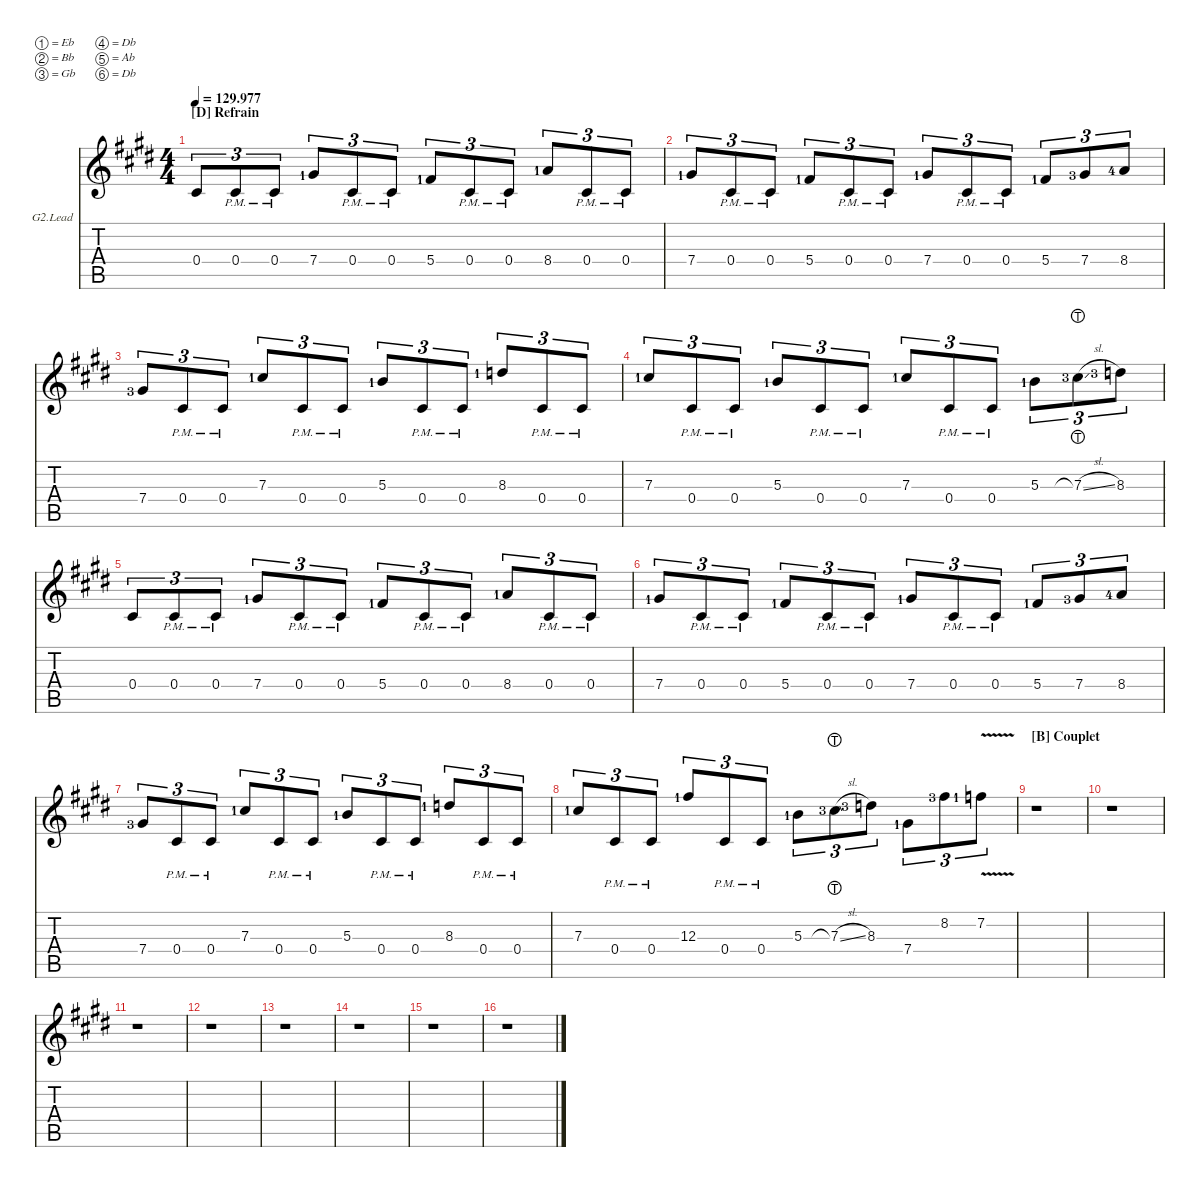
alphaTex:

\defaultSystemsLayout 4
\hideDynamics
\bracketExtendMode nobrackets
\firstSystemTrackNameOrientation horizontal
\track ("GTR2_Lead-Solo" "G2.Lead") {defaultSystemsLayout 4 instrument distortionguitar}
\staff {score tabs}
\tuning (Eb4 Bb3 Gb3 Db3 Ab2 Db2)
\ts (4 4)
\section ("D" "Refrain")
\tempo
129.977
\accidentals auto
\clef g2
\ottava regular
\simile none
\ks e
0.4{acc #}.8{tu (3 2) dy mf beam Up} 0.4{pm acc #}.8{tu (3 2) beam Up} 0.4{pm acc #}.8{tu (3 2) beam Up} 7.4{lf 2 acc #}.8{tu (3 2) beam Up} 0.4{pm acc #}.8{tu (3 2) beam Up} 0.4{pm acc #}.8{tu (3 2) beam Up} 5.4{lf 2 acc #}.8{tu (3 2) beam Up} 0.4{pm acc #}.8{tu (3 2) beam Up} 0.4{pm acc #}.8{tu (3 2) beam Up} 8.4{lf 2 acc forcenatural}.8{tu (3 2) beam Up} 0.4{pm acc #}.8{tu (3 2) beam Up} 0.4{pm acc #}.8{tu (3 2) beam Up} |
7.4{lf 2 acc #}.8{tu (3 2) beam Up} 0.4{pm acc #}.8{tu (3 2) beam Up} 0.4{pm acc #}.8{tu (3 2) beam Up} 5.4{lf 2 acc #}.8{tu (3 2) beam Up} 0.4{pm acc #}.8{tu (3 2) beam Up} 0.4{pm acc #}.8{tu (3 2) beam Up} 7.4{lf 2 acc #}.8{tu (3 2) beam Up} 0.4{pm acc #}.8{tu (3 2) beam Up} 0.4{pm acc #}.8{tu (3 2) beam Up} 5.4{lf 2 acc #}.8{tu (3 2) beam Up} 7.4{lf 4 acc #}.8{tu (3 2) beam Up} 8.4{lf 5 acc forcenatural}.8{tu (3 2) beam Up} |
7.4{lf 4 acc #}.8{tu (3 2) beam Up} 0.4{pm acc #}.8{tu (3 2) beam Up} 0.4{pm acc #}.8{tu (3 2) beam Up} 7.3{lf 2 acc #}.8{tu (3 2) beam Up} 0.4{pm acc #}.8{tu (3 2) beam Up} 0.4{pm acc #}.8{tu (3 2) beam Up} 5.3{lf 2 acc forcenatural}.8{tu (3 2) beam Up} 0.4{pm acc #}.8{tu (3 2) beam Up} 0.4{pm acc #}.8{tu (3 2) beam Up} 8.3{lf 2 acc forcenatural}.8{tu (3 2) beam Up} 0.4{pm acc #}.8{tu (3 2) beam Up} 0.4{pm acc #}.8{tu (3 2) beam Up} |
7.3{lf 2 acc #}.8{tu (3 2) beam Up} 0.4{pm acc #}.8{tu (3 2) beam Up} 0.4{pm acc #}.8{tu (3 2) beam Up} 5.3{lf 2 acc forcenatural}.8{tu (3 2) beam Up} 0.4{pm acc #}.8{tu (3 2) beam Up} 0.4{pm acc #}.8{tu (3 2) beam Up} 7.3{lf 2 acc #}.8{tu (3 2) beam Up} 0.4{pm acc #}.8{tu (3 2) beam Up} 0.4{pm acc #}.8{tu (3 2) beam Up} 5.3{lf 2 acc forcenatural}.8{tu (3 2) beam Down} 7.3{sl lht lf 4 acc #}.8{tu (3 2) beam Down} 8.3{lf 4 acc forcenatural}.8{tu (3 2) beam Down} |
0.4{acc #}.8{tu (3 2) beam Up} 0.4{pm acc #}.8{tu (3 2) beam Up} 0.4{pm acc #}.8{tu (3 2) beam Up} 7.4{lf 2 acc #}.8{tu (3 2) beam Up} 0.4{pm acc #}.8{tu (3 2) beam Up} 0.4{pm acc #}.8{tu (3 2) beam Up} 5.4{lf 2 acc #}.8{tu (3 2) beam Up} 0.4{pm acc #}.8{tu (3 2) beam Up} 0.4{pm acc #}.8{tu (3 2) beam Up} 8.4{lf 2 acc forcenatural}.8{tu (3 2) beam Up} 0.4{pm acc #}.8{tu (3 2) beam Up} 0.4{pm acc #}.8{tu (3 2) beam Up} |
7.4{lf 2 acc #}.8{tu (3 2) beam Up} 0.4{pm acc #}.8{tu (3 2) beam Up} 0.4{pm acc #}.8{tu (3 2) beam Up} 5.4{lf 2 acc #}.8{tu (3 2) beam Up} 0.4{pm acc #}.8{tu (3 2) beam Up} 0.4{pm acc #}.8{tu (3 2) beam Up} 7.4{lf 2 acc #}.8{tu (3 2) beam Up} 0.4{pm acc #}.8{tu (3 2) beam Up} 0.4{pm acc #}.8{tu (3 2) beam Up} 5.4{lf 2 acc #}.8{tu (3 2) beam Up} 7.4{lf 4 acc #}.8{tu (3 2) beam Up} 8.4{lf 5 acc forcenatural}.8{tu (3 2) beam Up} |
7.4{lf 4 acc #}.8{tu (3 2) beam Up} 0.4{pm acc #}.8{tu (3 2) beam Up} 0.4{pm acc #}.8{tu (3 2) beam Up} 7.3{lf 2 acc #}.8{tu (3 2) beam Up} 0.4{pm acc #}.8{tu (3 2) beam Up} 0.4{pm acc #}.8{tu (3 2) beam Up} 5.3{lf 2 acc forcenatural}.8{tu (3 2) beam Up} 0.4{pm acc #}.8{tu (3 2) beam Up} 0.4{pm acc #}.8{tu (3 2) beam Up} 8.3{lf 2 acc forcenatural}.8{tu (3 2) beam Up} 0.4{pm acc #}.8{tu (3 2) beam Up} 0.4{pm acc #}.8{tu (3 2) beam Up} |
7.3{lf 2 acc #}.8{tu (3 2) beam Up} 0.4{pm acc #}.8{tu (3 2) beam Up} 0.4{pm acc #}.8{tu (3 2) beam Up} 12.3{lf 2 acc #}.8{tu (3 2) beam Up} 0.4{pm acc #}.8{tu (3 2) beam Up} 0.4{pm acc #}.8{tu (3 2) beam Up} 5.3{lf 2 acc forcenatural}.8{tu (3 2) beam Down} 7.3{sl lht lf 4 acc #}.8{tu (3 2) beam Down} 8.3{lf 4 acc forcenatural}.8{tu (3 2) beam Down} 7.4{lf 2 acc #}.8{tu (3 2) beam Down} 8.2{lf 4 acc #}.8{tu (3 2) beam Down} 7.2{v lf 2 acc forcenatural}.8{tu (3 2) beam Down} |
\section ("B" "Couplet")
r.1{beam Down} |
r.1{beam Down} |
r.1{beam Down} |
r.1{beam Down} |
r.1{beam Down} |
r.1{beam Down} |
r.1{beam Down} |
r.1{beam Down}
